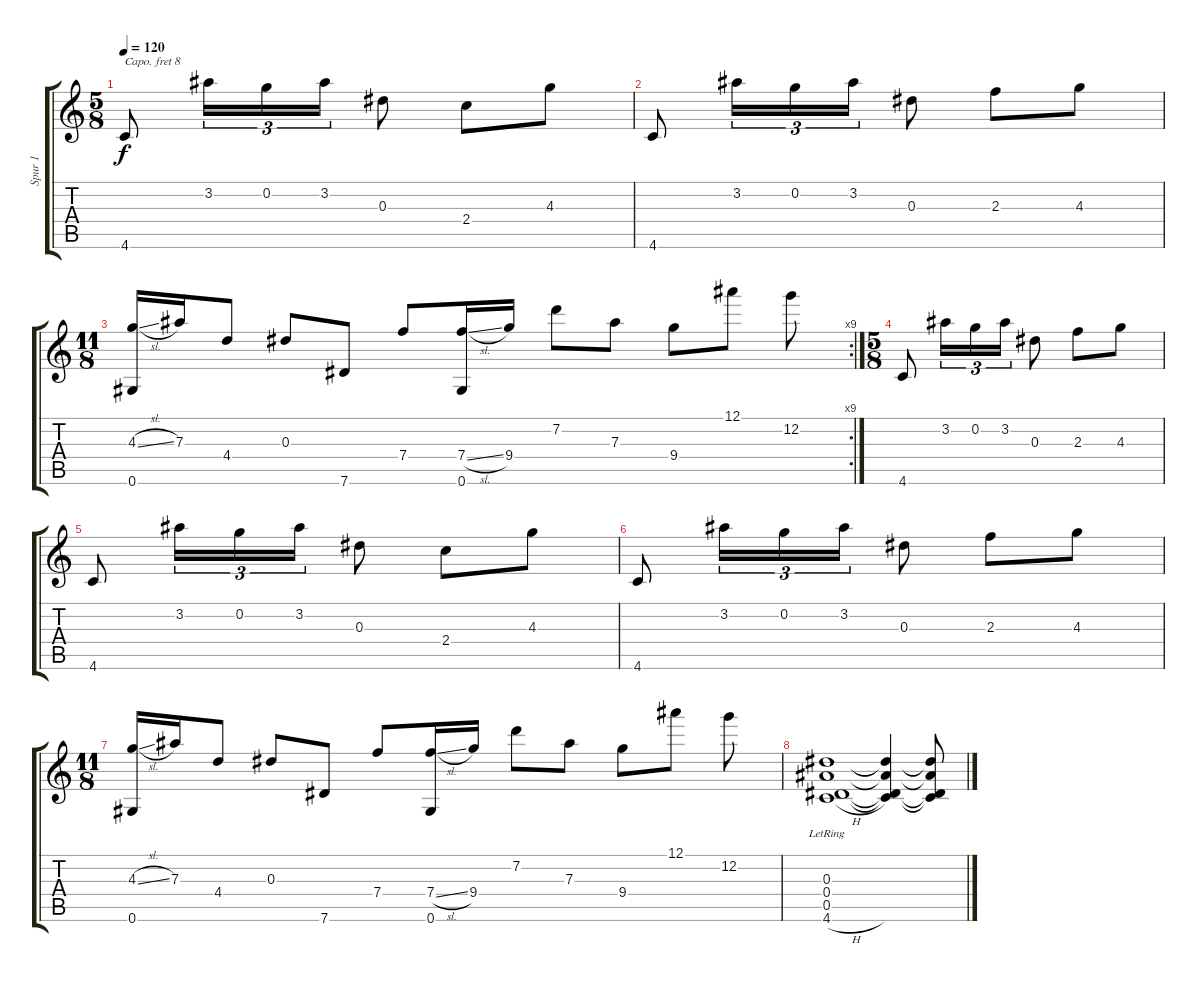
\track ("Spur 1" "Spur 1") {instrument acousticguitarsteel}
\staff {score tabs}
\capo 8
\tuning (D4 B3 G3 D3 G2 C2) {hide}
\ts (5 8)
\tempo 120
\clef g2
\ks c
4.6.8{dy f} 3.2.16{tu (3 2)} 0.2.16{tu (3 2)} 3.2.16{tu (3 2)} 0.3.8 2.4.8 4.3.8 |
4.6.8 3.2.16{tu (3 2)} 0.2.16{tu (3 2)} 3.2.16{tu (3 2)} 0.3.8 2.3.8 4.3.8 |
\rc 9
\ts (11 8)
(4.3{sl} 0.6).16 7.3.16 4.4.8 0.3.8 7.6.8 7.4.8 (7.4{sl} 0.6).16 9.4.16 7.2.8 7.3.8 9.4.8 12.1.8 12.2.8 |
\ts (5 8)
4.6.8 3.2.16{tu (3 2)} 0.2.16{tu (3 2)} 3.2.16{tu (3 2)} 0.3.8 2.3.8 4.3.8 |
4.6.8 3.2.16{tu (3 2)} 0.2.16{tu (3 2)} 3.2.16{tu (3 2)} 0.3.8 2.4.8 4.3.8 |
4.6.8 3.2.16{tu (3 2)} 0.2.16{tu (3 2)} 3.2.16{tu (3 2)} 0.3.8 2.3.8 4.3.8 |
\ts (11 8)
(4.3{sl} 0.6).16 7.3.16 4.4.8 0.3.8 7.6.8 7.4.8 (7.4{sl} 0.6).16 9.4.16 7.2.8 7.3.8 9.4.8 12.1.8 12.2.8 |
(0.3{lr} 0.4{lr} 0.5{lr} 4.6{h lr}).1 (0.3{t} 0.4{t} 0.5{t} 4.6{t}).4 (0.3{t} 0.4{t} 0.5{t} 4.6{t}).8
